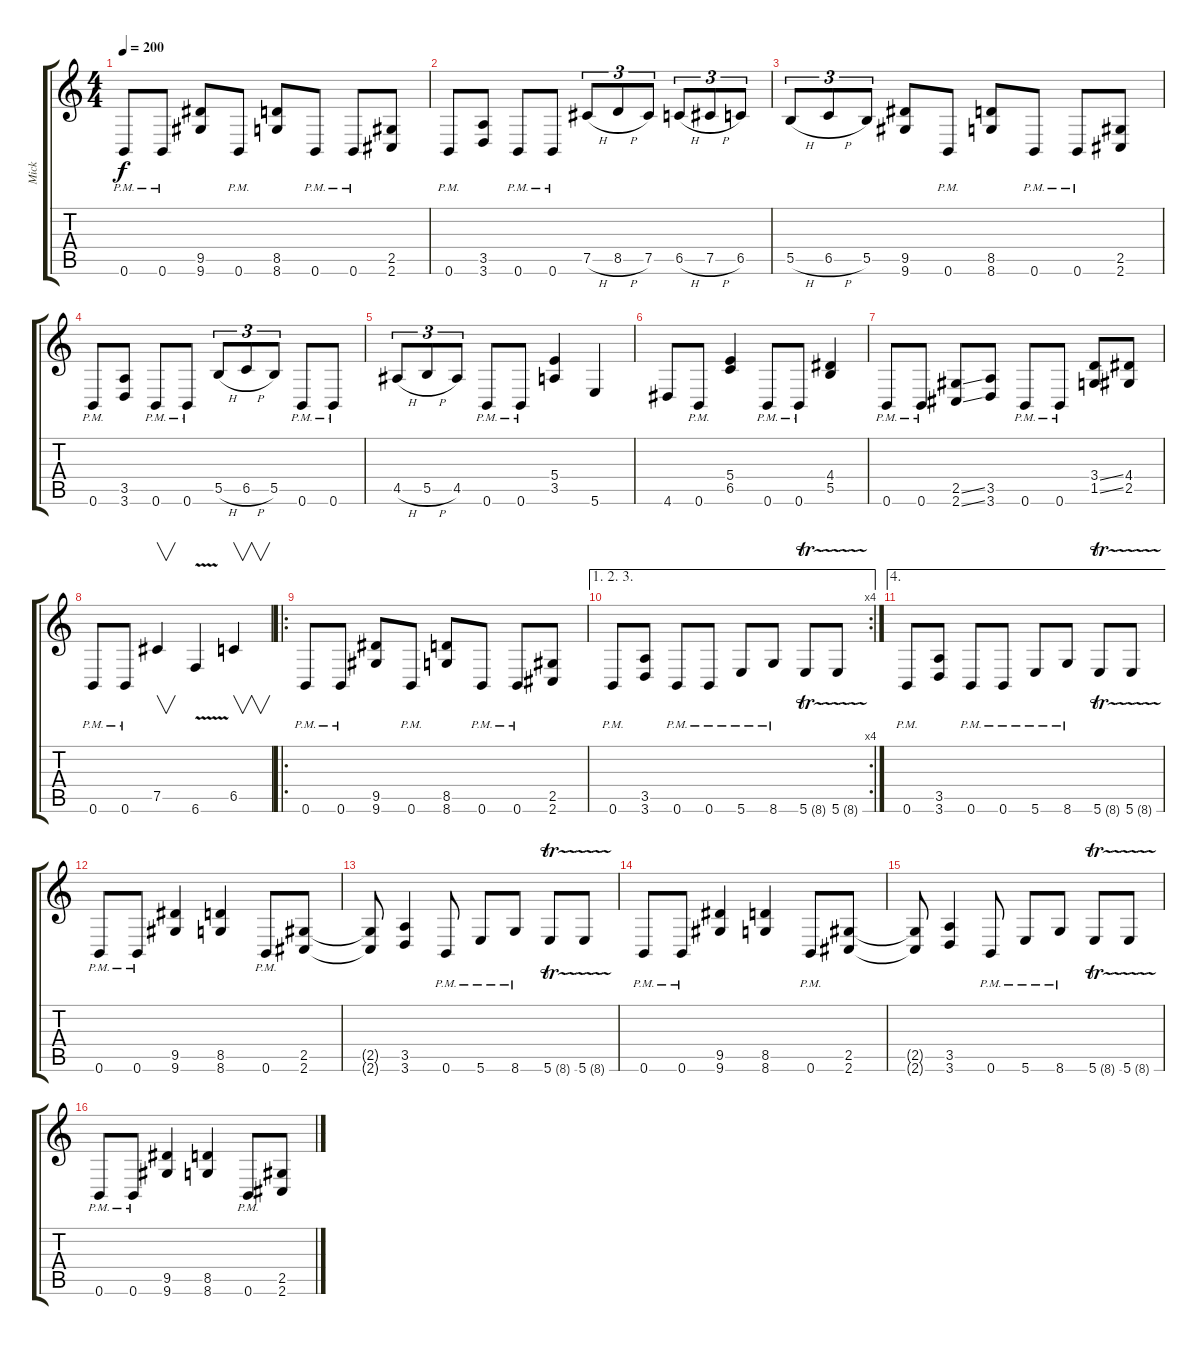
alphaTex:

\track ("Mick" "Mick") {instrument distortionguitar}
\staff {score tabs}
\tuning (Db4 Ab3 E3 B2 Gb2 B1) {hide}
\ts (4 4)
\tempo 200
\clef g2
\ks c
0.6{pm}.8{dy f} 0.6{pm}.8 (9.5 9.6).8 0.6{pm}.8 (8.5 8.6).8 0.6{pm}.8 0.6{pm}.8 (2.5 2.6).8 |
0.6{pm}.8 (3.5 3.6).8 0.6{pm}.8 0.6{pm}.8 7.5{h}.8{tu (3 2)} 8.5{h}.8{tu (3 2)} 7.5.8{tu (3 2)} 6.5{h}.8{tu (3 2)} 7.5{h}.8{tu (3 2)} 6.5.8{tu (3 2)} |
5.5{h}.8{tu (3 2)} 6.5{h}.8{tu (3 2)} 5.5.8{tu (3 2)} (9.5 9.6).8 0.6{pm}.8 (8.5 8.6).8 0.6{pm}.8 0.6{pm}.8 (2.5 2.6).8 |
0.6{pm}.8 (3.5 3.6).8 0.6{pm}.8 0.6{pm}.8 5.5{h}.8{tu (3 2)} 6.5{h}.8{tu (3 2)} 5.5.8{tu (3 2)} 0.6{pm}.8 0.6{pm}.8 |
4.5{h}.8{tu (3 2)} 5.5{h}.8{tu (3 2)} 4.5.8{tu (3 2)} 0.6{pm}.8 0.6{pm}.8 (5.4 3.5).4 5.6.4 |
4.6.8 0.6{pm}.8 (5.4 6.5).4 0.6{pm}.8 0.6{pm}.8 (4.4 5.5).4 |
0.6{pm}.8 0.6{pm}.8 (2.5{ss} 2.6{ss}).8 (3.5 3.6).8 0.6{pm}.8 0.6{pm}.8 (3.4{ss} 1.5{ss}).8 (4.4 2.5).8 |
0.6{pm}.8 0.6{pm}.8 7.5.4{v} 6.6{v}.4 6.5.4{v} |
\ro
0.6{pm}.8 0.6{pm}.8 (9.5 9.6).8 0.6{pm}.8 (8.5 8.6).8 0.6{pm}.8 0.6{pm}.8 (2.5 2.6).8 |
\ae (1 2 3)
\rc 4
0.6{pm}.8 (3.5 3.6).8 0.6{pm}.8 0.6{pm}.8 5.6{pm}.8 8.6{pm}.8 5.6{tr (8 32)}.8 5.6{tr (8 32)}.8 |
\ae 4
0.6{pm}.8 (3.5 3.6).8 0.6{pm}.8 0.6{pm}.8 5.6{pm}.8 8.6{pm}.8 5.6{tr (8 32)}.8 5.6{tr (8 32)}.8 |
0.6{pm}.8 0.6{pm}.8 (9.5 9.6).4 (8.5 8.6).4 0.6{pm}.8 (2.5 2.6).8 |
(2.5{t} 2.6{t}).8 (3.5 3.6).4 0.6{pm}.8 5.6{pm}.8 8.6{pm}.8 5.6{tr (8 32)}.8 5.6{tr (8 32)}.8 |
0.6{pm}.8 0.6{pm}.8 (9.5 9.6).4 (8.5 8.6).4 0.6{pm}.8 (2.5 2.6).8 |
(2.5{t} 2.6{t}).8 (3.5 3.6).4 0.6{pm}.8 5.6{pm}.8 8.6{pm}.8 5.6{tr (8 32)}.8 5.6{tr (8 32)}.8 |
0.6{pm}.8 0.6{pm}.8 (9.5 9.6).4 (8.5 8.6).4 0.6{pm}.8 (2.5 2.6).8
